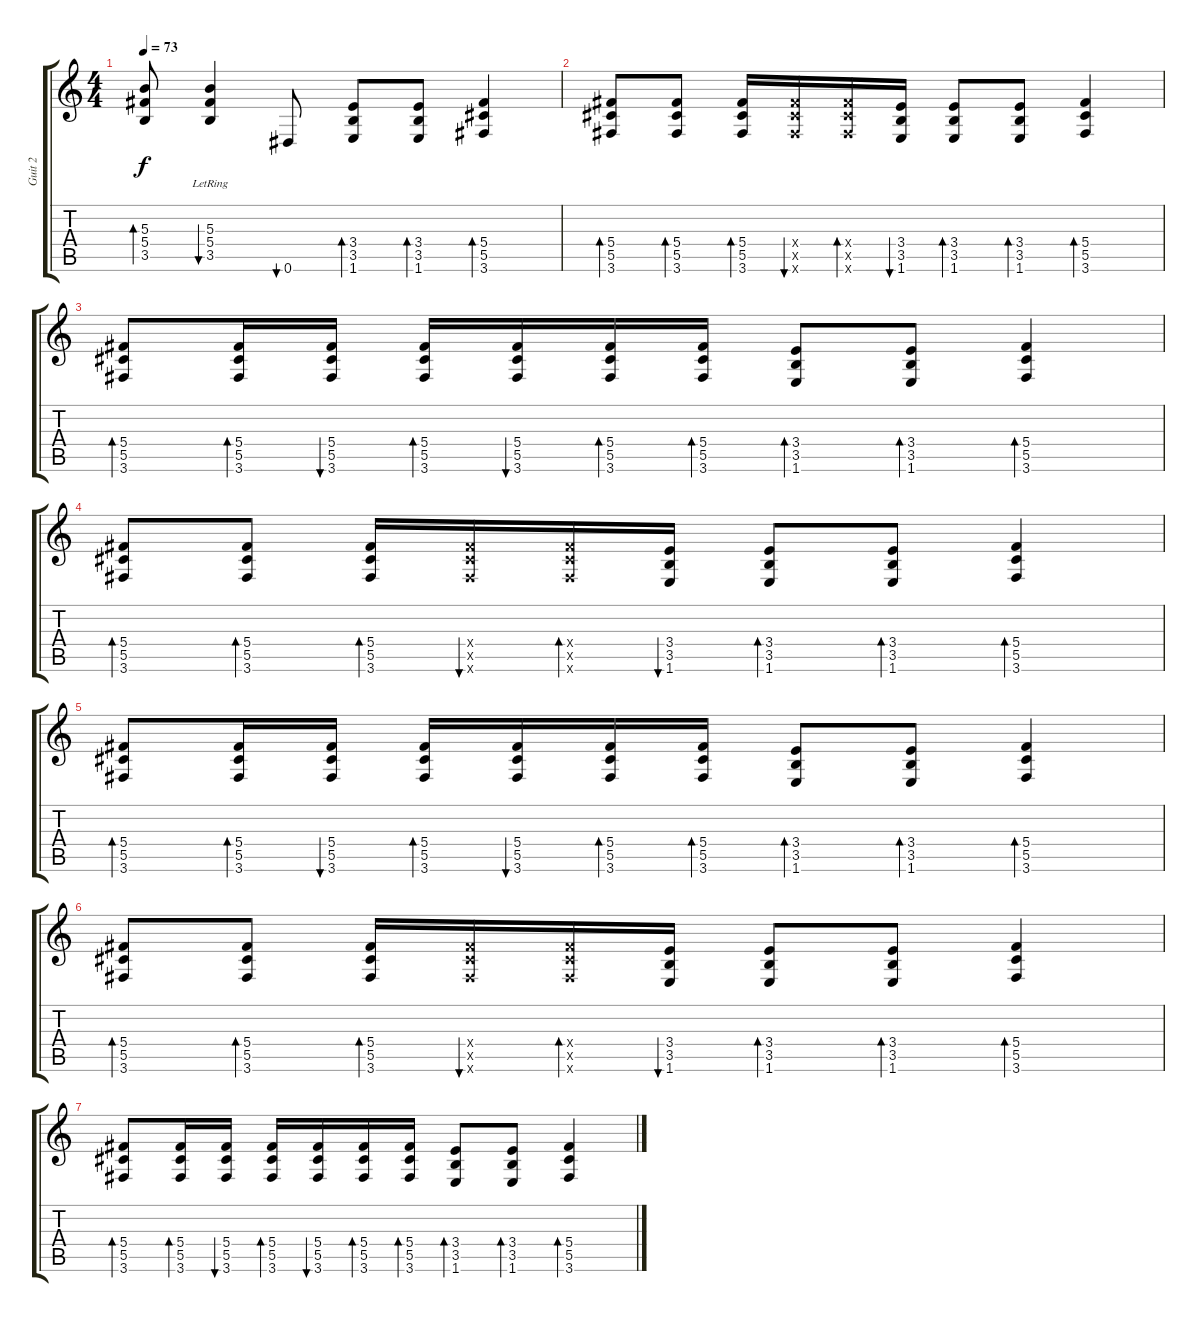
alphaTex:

\track ("Guit 2" "Guit 2") {instrument acousticguitarnylon}
\staff {score tabs}
\tuning (Eb4 Bb3 Gb3 Db3 Ab2 Eb2) {hide}
\ts (4 4)
\tempo 73
\clef g2
\ks c
(5.3 5.4 3.5).8{bd 30 dy f} (5.3{lr} 5.4{lr} 3.5{lr}).4{bu 30} 0.6.8{bu 30} (3.4 3.5 1.6).8{bd 30} (3.4 3.5 1.6).8{bd 30} (5.4 5.5 3.6).4{bd 60} |
(5.4 5.5 3.6).8{bd 60 volume 13} (5.4 5.5 3.6).8{bd 30} (5.4 5.5 3.6).16{bd 30} (5.4{x} 5.5{x} 3.6{x}).16{bu 30} (5.4{x} 5.5{x} 3.6{x}).16{bd 60} (3.4 3.5 1.6).16{bu 30} (3.4 3.5 1.6).8{bd 30} (3.4 3.5 1.6).8{bd 30} (5.4 5.5 3.6).4{bd 30} |
(5.4 5.5 3.6).8{bd 30} (5.4 5.5 3.6).16{bd 30} (5.4 5.5 3.6).16{bu 30} (5.4 5.5 3.6).16{bd 30} (5.4 5.5 3.6).16{bu 30} (5.4 5.5 3.6).16{bd 30} (5.4 5.5 3.6).16{bd 30} (3.4 3.5 1.6).8{bd 30} (3.4 3.5 1.6).8{bd 30} (5.4 5.5 3.6).4{bd 30} |
(5.4 5.5 3.6).8{bd 60} (5.4 5.5 3.6).8{bd 30} (5.4 5.5 3.6).16{bd 30} (5.4{x} 5.5{x} 3.6{x}).16{bu 30} (5.4{x} 5.5{x} 3.6{x}).16{bd 60} (3.4 3.5 1.6).16{bu 30} (3.4 3.5 1.6).8{bd 30} (3.4 3.5 1.6).8{bd 30} (5.4 5.5 3.6).4{bd 30} |
(5.4 5.5 3.6).8{bd 30} (5.4 5.5 3.6).16{bd 30} (5.4 5.5 3.6).16{bu 30} (5.4 5.5 3.6).16{bd 30} (5.4 5.5 3.6).16{bu 30} (5.4 5.5 3.6).16{bd 30} (5.4 5.5 3.6).16{bd 30} (3.4 3.5 1.6).8{bd 30} (3.4 3.5 1.6).8{bd 30} (5.4 5.5 3.6).4{bd 30} |
(5.4 5.5 3.6).8{bd 60} (5.4 5.5 3.6).8{bd 30} (5.4 5.5 3.6).16{bd 30} (5.4{x} 5.5{x} 3.6{x}).16{bu 30} (5.4{x} 5.5{x} 3.6{x}).16{bd 60} (3.4 3.5 1.6).16{bu 30} (3.4 3.5 1.6).8{bd 30} (3.4 3.5 1.6).8{bd 30} (5.4 5.5 3.6).4{bd 30} |
(5.4 5.5 3.6).8{bd 30} (5.4 5.5 3.6).16{bd 30} (5.4 5.5 3.6).16{bu 30} (5.4 5.5 3.6).16{bd 30} (5.4 5.5 3.6).16{bu 30} (5.4 5.5 3.6).16{bd 30} (5.4 5.5 3.6).16{bd 30} (3.4 3.5 1.6).8{bd 30} (3.4 3.5 1.6).8{bd 30} (5.4 5.5 3.6).4{bd 30}
